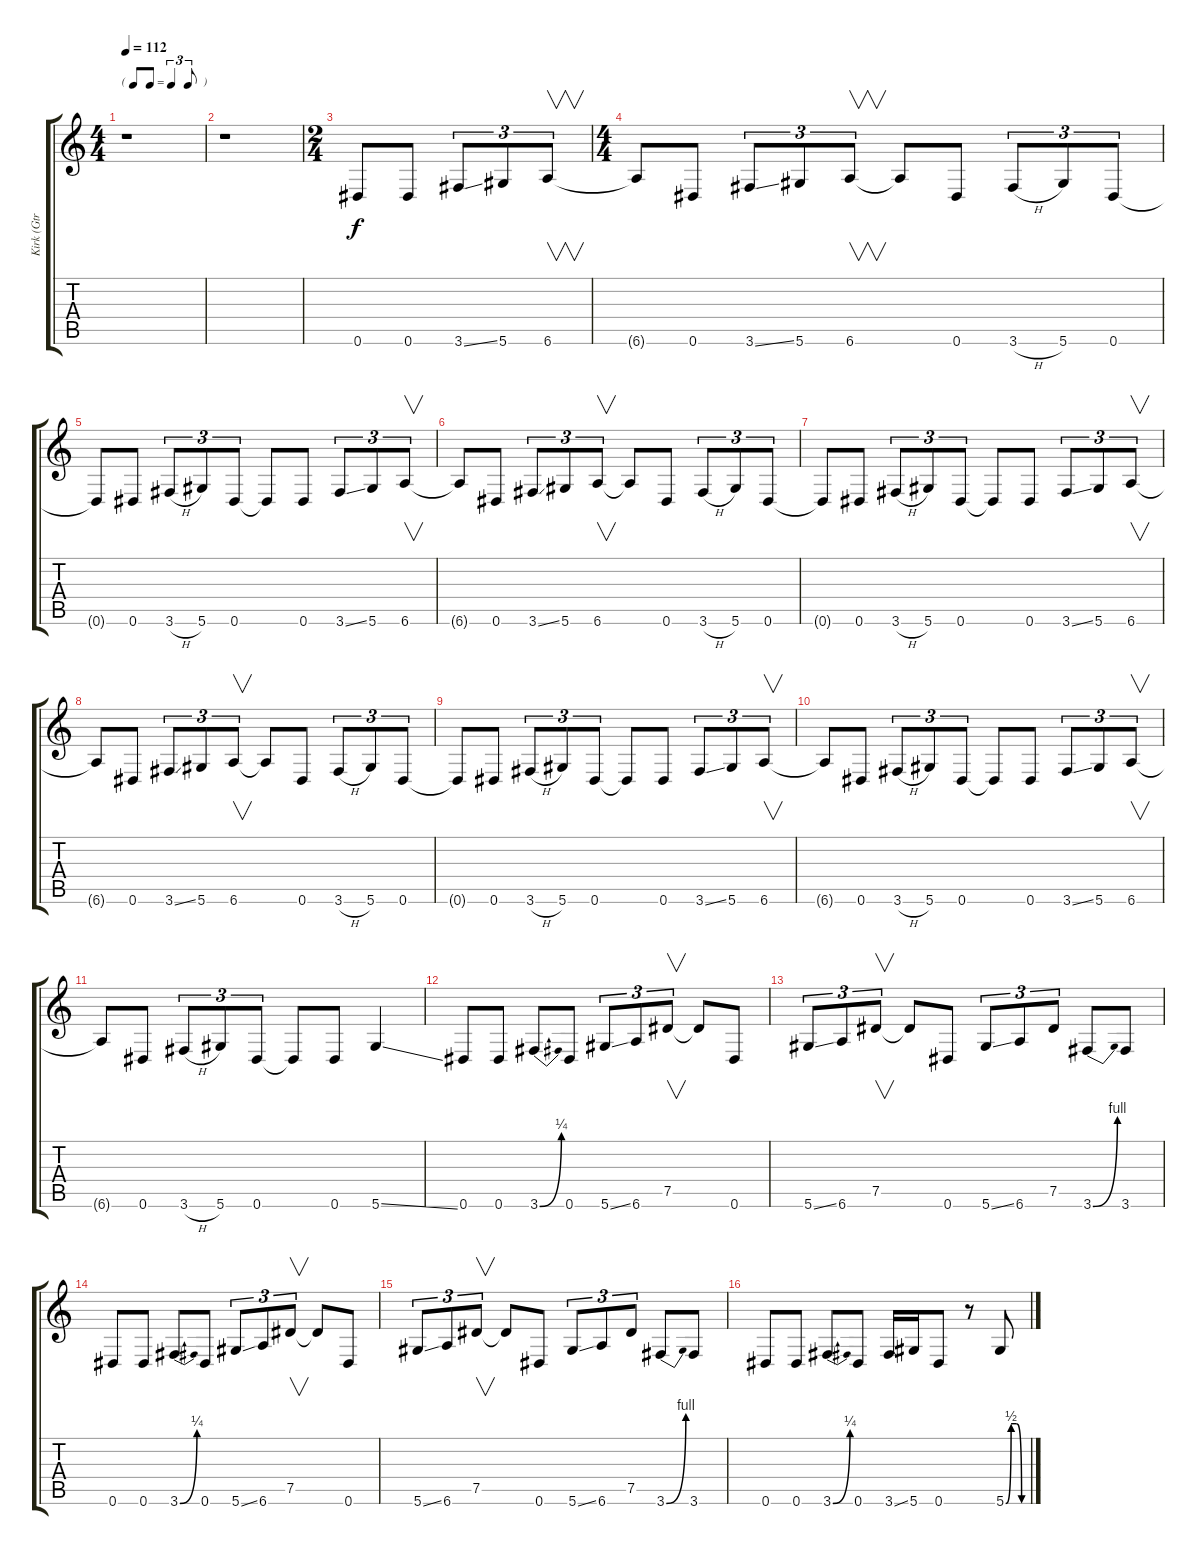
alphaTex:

\track ("Kirk (Gtr 2)" "Kirk (Gtr ") {instrument distortionguitar}
\staff {score tabs}
\tuning (Eb4 Bb3 Gb3 Db3 Ab2 Eb2) {hide}
\ts (4 4)
\tf triplet8th
\tempo 112
\clef g2
\ks c
r.1{dy f instrument distortionguitar} |
r.1 |
\ts (2 4)
0.6.8 0.6.8 3.6{ss}.8{tu (3 2)} 5.6.8{tu (3 2)} 6.6.8{v tu (3 2)} |
\ts (4 4)
6.6{t}.8 0.6.8 3.6{ss}.8{tu (3 2)} 5.6.8{tu (3 2)} 6.6.8{v tu (3 2)} 6.6{t}.8 0.6.8 3.6{h}.8{tu (3 2)} 5.6.8{tu (3 2)} 0.6.8{tu (3 2)} |
0.6{t}.8 0.6.8 3.6{h}.8{tu (3 2)} 5.6.8{tu (3 2)} 0.6.8{tu (3 2)} 0.6{t}.8 0.6.8 3.6{ss}.8{tu (3 2)} 5.6.8{tu (3 2)} 6.6.8{v tu (3 2)} |
6.6{t}.8 0.6.8 3.6{ss}.8{tu (3 2)} 5.6.8{tu (3 2)} 6.6.8{v tu (3 2)} 6.6{t}.8 0.6.8 3.6{h}.8{tu (3 2)} 5.6.8{tu (3 2)} 0.6.8{tu (3 2)} |
0.6{t}.8 0.6.8 3.6{h}.8{tu (3 2)} 5.6.8{tu (3 2)} 0.6.8{tu (3 2)} 0.6{t}.8 0.6.8 3.6{ss}.8{tu (3 2)} 5.6.8{tu (3 2)} 6.6.8{v tu (3 2)} |
6.6{t}.8 0.6.8 3.6{ss}.8{tu (3 2)} 5.6.8{tu (3 2)} 6.6.8{v tu (3 2)} 6.6{t}.8 0.6.8 3.6{h}.8{tu (3 2)} 5.6.8{tu (3 2)} 0.6.8{tu (3 2)} |
0.6{t}.8 0.6.8 3.6{h}.8{tu (3 2)} 5.6.8{tu (3 2)} 0.6.8{tu (3 2)} 0.6{t}.8 0.6.8 3.6{ss}.8{tu (3 2)} 5.6.8{tu (3 2)} 6.6.8{v tu (3 2)} |
6.6{t}.8 0.6.8 3.6{h}.8{tu (3 2)} 5.6.8{tu (3 2)} 0.6.8{tu (3 2)} 0.6{t}.8 0.6.8 3.6{ss}.8{tu (3 2)} 5.6.8{tu (3 2)} 6.6.8{v tu (3 2)} |
6.6{t}.8 0.6.8 3.6{h}.8{tu (3 2)} 5.6.8{tu (3 2)} 0.6.8{tu (3 2)} 0.6{t}.8 0.6.8 5.6{ss}.4 |
0.6.8 0.6.8 3.6{be (bend 0 0 60 1)}.8 0.6.8 5.6{ss}.8{tu (3 2)} 6.6.8{tu (3 2)} 7.5.8{v tu (3 2)} 7.5{t}.8 0.6.8 |
5.6{ss}.8{tu (3 2)} 6.6.8{tu (3 2)} 7.5.8{v tu (3 2)} 7.5{t}.8 0.6.8 5.6{ss}.8{tu (3 2)} 6.6.8{tu (3 2)} 7.5.8{tu (3 2)} 3.6{be (bend 0 0 60 4)}.8 3.6.8 |
0.6.8 0.6.8 3.6{be (bend 0 0 60 1)}.8 0.6.8 5.6{ss}.8{tu (3 2)} 6.6.8{tu (3 2)} 7.5.8{v tu (3 2)} 7.5{t}.8 0.6.8 |
5.6{ss}.8{tu (3 2)} 6.6.8{tu (3 2)} 7.5.8{v tu (3 2)} 7.5{t}.8 0.6.8 5.6{ss}.8{tu (3 2)} 6.6.8{tu (3 2)} 7.5.8{tu (3 2)} 3.6{be (bend 0 0 60 4)}.8 3.6.8 |
0.6.8 0.6.8 3.6{be (bend 0 0 60 1)}.8 0.6.8 3.6{ss}.16 5.6.16 0.6.8 r.8 5.6{be (custom 0 0 15 2 30 2 45 0 60 0)}.8
